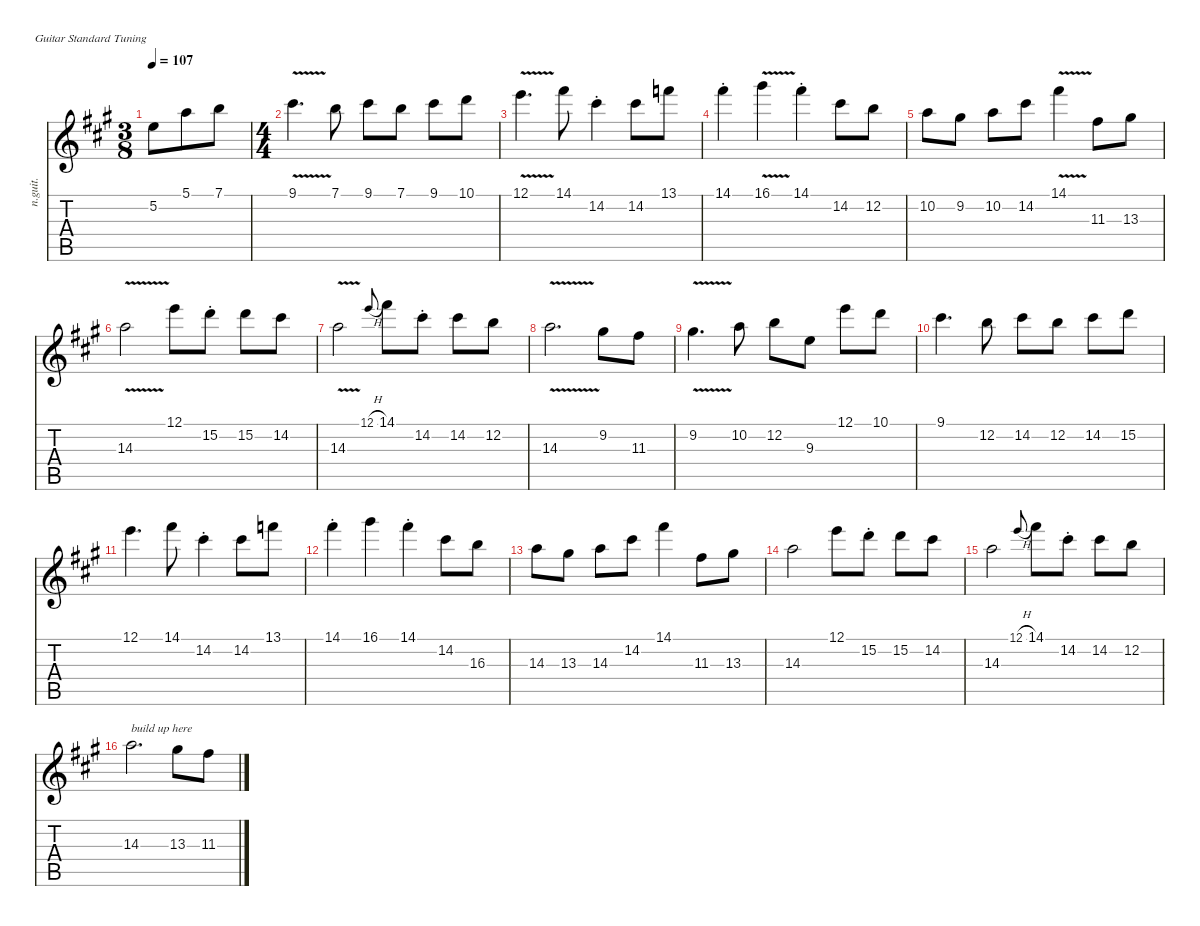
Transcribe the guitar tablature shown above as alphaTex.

\defaultSystemsLayout 4
\hideDynamics
\bracketExtendMode nobrackets
\track ("Nylon Guitar" "n.guit.") {instrument acousticguitarnylon}
\staff {score tabs}
\tuning (E4 B3 G3 D3 A2 E2)
\ts (3 8)
\beaming (8 3)
\tempo 107
\clef g2
\ks a
5.2{acc forcenatural}.8{dy mf instrument acousticguitarnylon beam Down} 5.1{acc forcenatural}.8{beam Down} 7.1{acc forcenatural}.8{beam Down} |
\ts (4 4)
\beaming (8 2 2 2 2)
9.1{v acc #}.4{d beam Down} 7.1{acc forcenatural}.8{beam Down} 9.1{acc #}.8{beam Down} 7.1{acc forcenatural}.8{beam Down} 9.1{acc #}.8{beam Down} 10.1{acc forcenatural}.8{beam Down} |
12.1{v acc forcenatural}.4{d beam Down} 14.1{acc #}.8{beam Down} 14.2{st acc #}.4{beam Down} 14.2{acc #}.8{beam Down} 13.1{acc forcenatural}.8{beam Down} |
14.1{st acc #}.4{beam Down} 16.1{v acc #}.4{beam Down} 14.1{st acc #}.4{beam Down} 14.2{acc #}.8{beam Down} 12.2{acc forcenatural}.8{beam Down} |
10.2{acc forcenatural}.8{beam Down} 9.2{acc #}.8{beam Down} 10.2{acc forcenatural}.8{beam Down} 14.2{acc #}.8{beam Down} 14.1{v acc #}.4{beam Down} 11.3{acc #}.8{beam Down} 13.3{acc #}.8{beam Down} |
14.3{v acc forcenatural}.2{beam Down} 12.1{acc forcenatural}.8{beam Down} 15.2{st acc forcenatural}.8{beam Down} 15.2{acc forcenatural}.8{beam Down} 14.2{acc #}.8{beam Down} |
14.3{v acc forcenatural}.2{beam Down} 12.1{h acc forcenatural}.8{gr onbeat beam Up} 14.1{acc #}.8{beam Down} 14.2{st acc #}.8{beam Down} 14.2{acc #}.8{beam Down} 12.2{acc forcenatural}.8{beam Down} |
14.3{v acc forcenatural}.2{d beam Down} 9.2{acc #}.8{beam Down} 11.3{acc #}.8{beam Down} |
9.2{v acc #}.4{d beam Down} 10.2{acc forcenatural}.8{beam Down} 12.2{acc forcenatural}.8{beam Down} 9.3{acc forcenatural}.8{beam Down} 12.1{acc forcenatural}.8{beam Down} 10.1{acc forcenatural}.8{beam Down} |
9.1{acc #}.4{d beam Down} 12.2{acc forcenatural}.8{beam Down} 14.2{acc #}.8{beam Down} 12.2{acc forcenatural}.8{beam Down} 14.2{acc #}.8{beam Down} 15.2{acc forcenatural}.8{beam Down} |
12.1{acc forcenatural}.4{d beam Down} 14.1{acc #}.8{beam Down} 14.2{st acc #}.4{beam Down} 14.2{acc #}.8{beam Down} 13.1{acc forcenatural}.8{beam Down} |
14.1{st acc #}.4{beam Down} 16.1{acc #}.4{beam Down} 14.1{st acc #}.4{beam Down} 14.2{acc #}.8{beam Down} 16.3{acc forcenatural}.8{beam Down} |
14.3{acc forcenatural}.8{beam Down} 13.3{acc #}.8{beam Down} 14.3{acc forcenatural}.8{beam Down} 14.2{acc #}.8{beam Down} 14.1{acc #}.4{beam Down} 11.3{acc #}.8{beam Down} 13.3{acc #}.8{beam Down} |
14.3{acc forcenatural}.2{beam Down} 12.1{acc forcenatural}.8{beam Down} 15.2{st acc forcenatural}.8{beam Down} 15.2{acc forcenatural}.8{beam Down} 14.2{acc #}.8{beam Down} |
14.3{acc forcenatural}.2{beam Down} 12.1{h acc forcenatural}.8{gr onbeat beam Up} 14.1{acc #}.8{beam Down} 14.2{st acc #}.8{beam Down} 14.2{acc #}.8{beam Down} 12.2{acc forcenatural}.8{beam Down} |
14.3{acc forcenatural}.2{d txt "build up here" beam Down} 13.3{acc #}.8{beam Down} 11.3{acc #}.8{beam Down}
